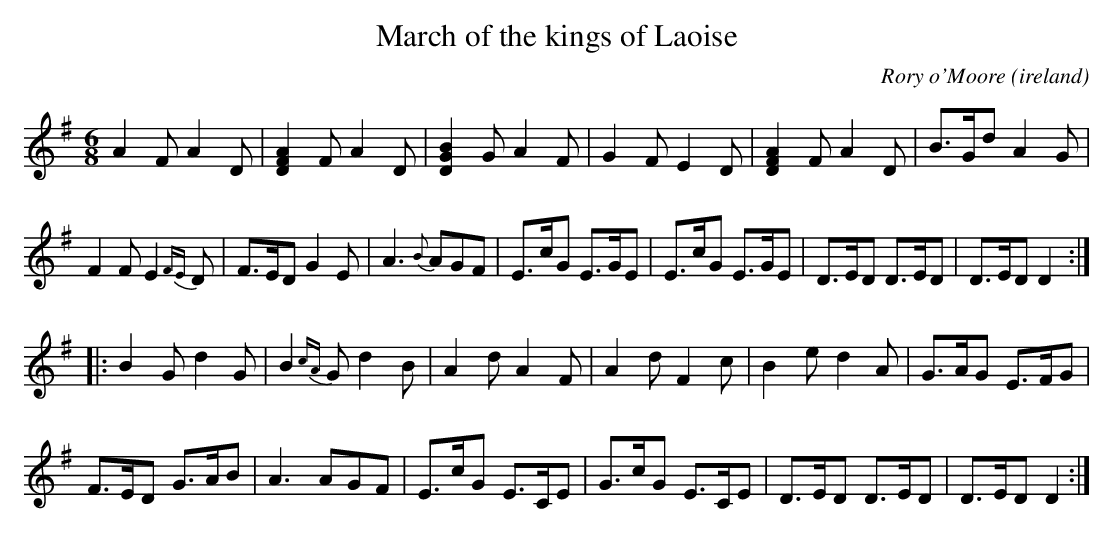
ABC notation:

X:1
T:March of the kings of Laoise
O:ireland
M:6/8
C:Rory o'Moore
K:DMix
A2F A2D | [D2F2A2]F A2D |\
[D2G2B2]G A2F | G2FE2D|  \
[D2F2A2]F A2D | B>Gd A2G |
F2F E2{FE}D | F>ED G2E | \
A3 {B}AGF | E>cG E>GE | \
E>cG E>GE| D>ED D>ED | D>ED D2 :|
|: \
B2G d2G | B2{cA}G d2B | \
A2d A2F | A2d F2c | \
B2e d2A | G>AG E>FG |
F>ED G>AB | A3 AGF|\
E>cG E>CE | G>cG E>CE |\
D>ED D>ED | D>ED D2:|
